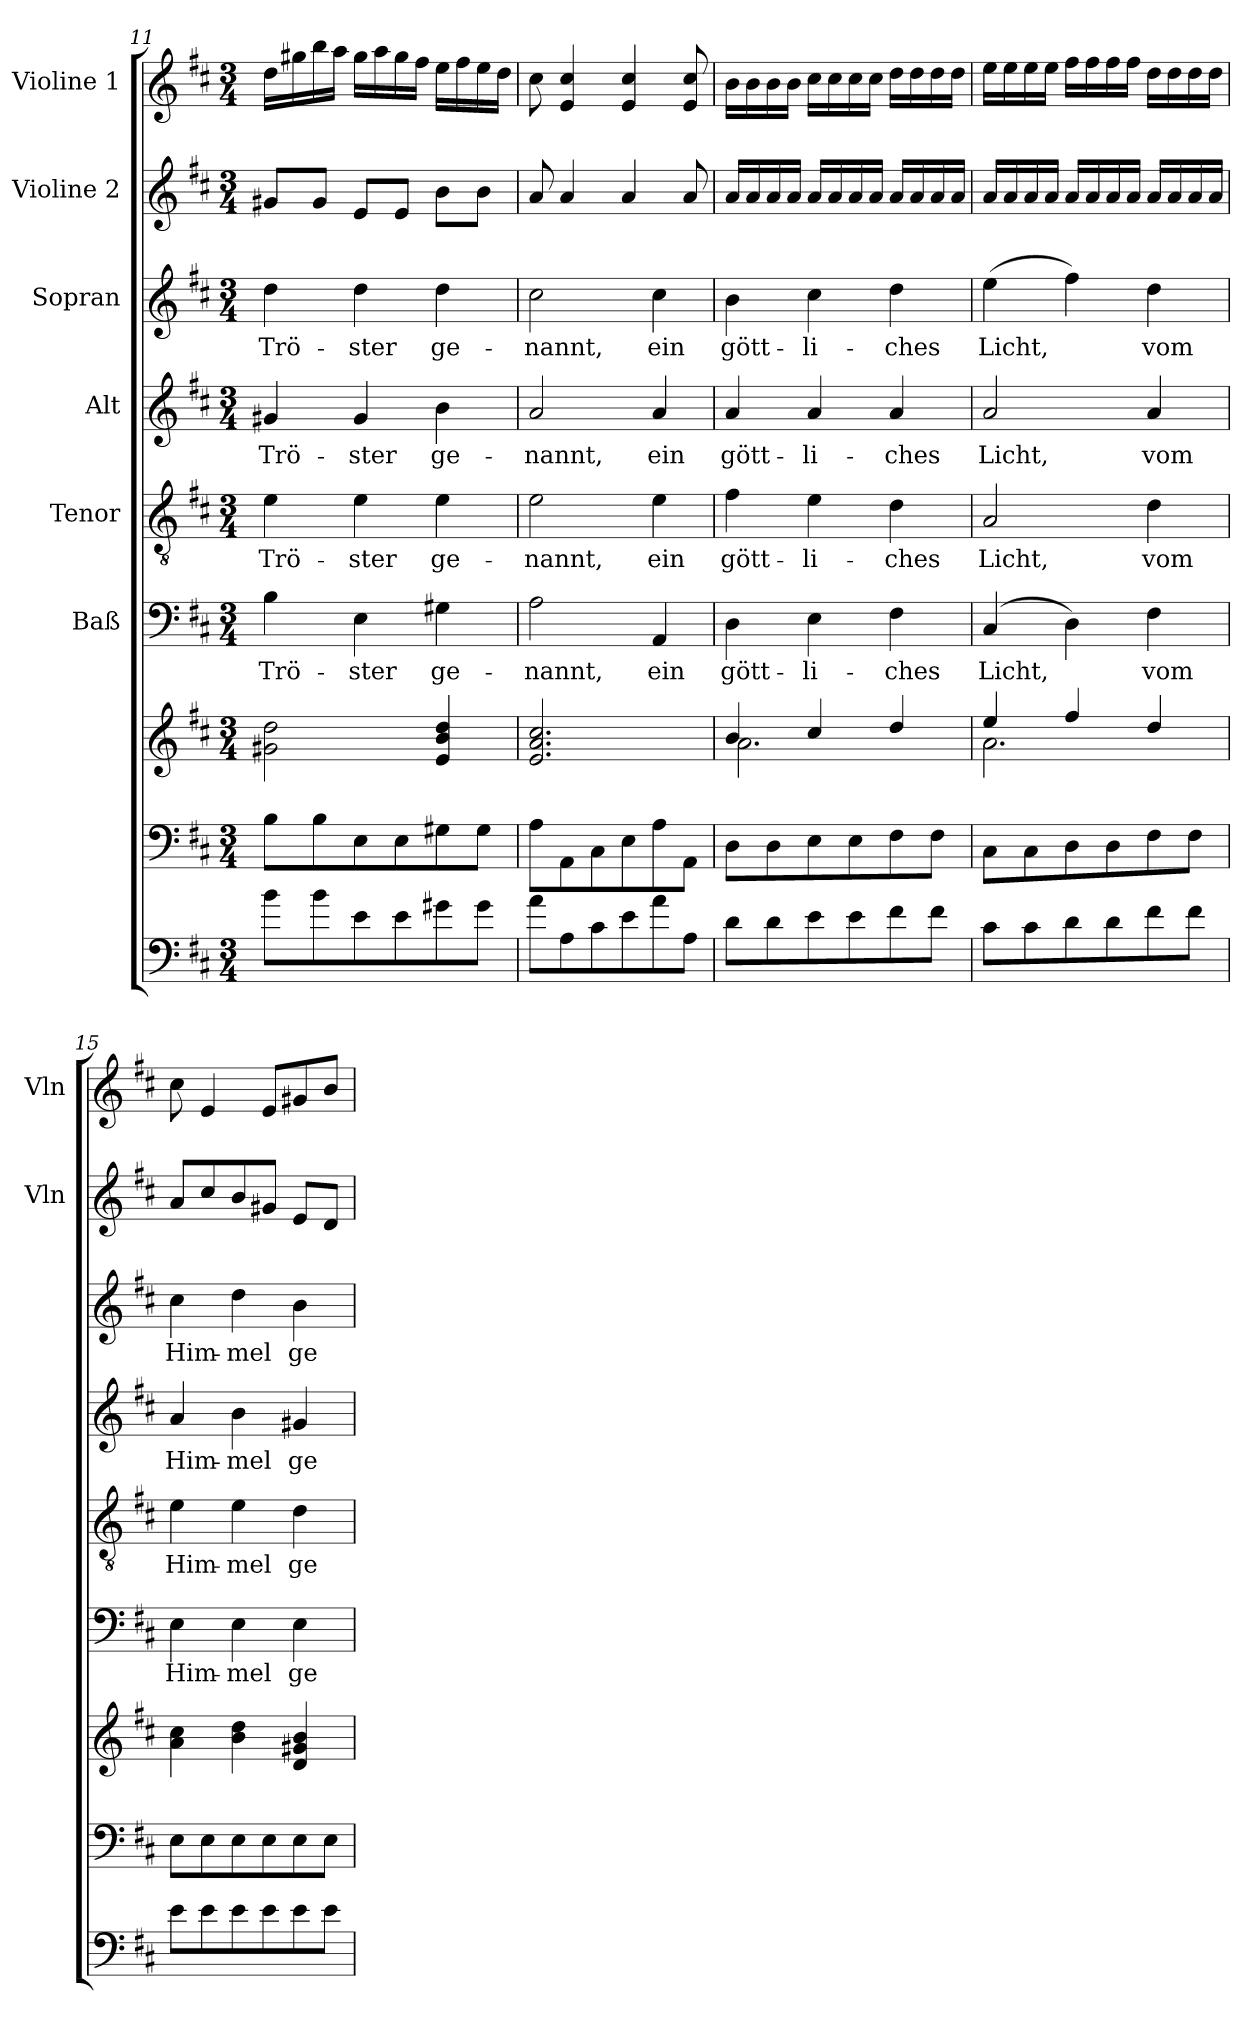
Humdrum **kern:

**kern	**kern	**kern	**kern	**text	**kern	**text	**kern	**text	**kern	**text	**kern	**kern
*part8	*part7	*part7	*part6	*part6	*part5	*part5	*part4	*part4	*part3	*part3	*part2	*part1
*staff9	*staff8	*staff7	*staff6	*staff6	*staff5	*staff5	*staff4	*staff4	*staff3	*staff3	*staff2	*staff1
*	*	*	*I"Baß	*	*I"Tenor	*	*I"Alt	*	*I"Sopran	*	*I"Violine 2	*I"Violine 1
*	*	*	*	*	*	*	*	*	*	*	*I'Vln	*I'Vln
*clefF4	*clefF4	*clefG2	*clefF4	*	*clefGv2	*	*clefG2	*	*clefG2	*	*clefG2	*clefG2
*ITrd7c12	*	*	*	*	*	*	*	*	*	*	*	*
*k[f#c#]	*k[f#c#]	*k[f#c#]	*k[f#c#]	*	*k[f#c#]	*	*k[f#c#]	*	*k[f#c#]	*	*k[f#c#]	*k[f#c#]
*D:	*D:	*D:	*D:	*	*D:	*	*D:	*	*D:	*	*D:	*D:
*M3/4	*M3/4	*M3/4	*M3/4	*	*M3/4	*	*M3/4	*	*M3/4	*	*M3/4	*M3/4
=11	=11	=11	=11	=11	=11	=11	=11	=11	=11	=11	=11	=11
!	!	!	!	!LO:LY:b	!	!LO:LY:b	!	!LO:LY:b	!	!LO:LY:b	!	!
8B\L	8B\L	2g#X\ 2dd\	4B\	Trö-	4e\	Trö-	4g#X/	Trö-	4dd\	Trö-	8g#X/L	16dd\LL
.	.	.	.	.	.	.	.	.	.	.	.	16gg#X\
8B\	8B\	.	.	.	.	.	.	.	.	.	8g#/J	16bb\
.	.	.	.	.	.	.	.	.	.	.	.	16aa\JJ
!	!	!	!	!LO:LY:b	!	!LO:LY:b	!	!LO:LY:b	!	!LO:LY:b	!	!
8E\	8E\	.	4E\	-ster	4e\	-ster	4g#/	-ster	4dd\	-ster	8e/L	16gg#\LL
.	.	.	.	.	.	.	.	.	.	.	.	16aa\
8E\	8E\	.	.	.	.	.	.	.	.	.	8e/J	16gg#\
.	.	.	.	.	.	.	.	.	.	.	.	16ff#\JJ
!	!	!	!	!LO:LY:b	!	!LO:LY:b	!	!LO:LY:b	!	!LO:LY:b	!	!
8G#X\	8G#X\	4e/ 4b/ 4dd/	4G#X\	ge-	4e\	ge-	4b\	ge-	4dd\	ge-	8b\L	16ee\LL
.	.	.	.	.	.	.	.	.	.	.	.	16ff#\
8G#\J	8G#\J	.	.	.	.	.	.	.	.	.	8b\J	16ee\
.	.	.	.	.	.	.	.	.	.	.	.	16dd\JJ
!!LO:PB:g=z
=12	=12	=12	=12	=12	=12	=12	=12	=12	=12	=12	=12	=12
!	!	!	!	!LO:LY:b	!	!LO:LY:b	!	!LO:LY:b	!	!LO:LY:b	!	!
8A\L	8A\L	2.e/ 2.a/ 2.cc#/	2A\	-nannt,	2e\	-nannt,	2a/	-nannt,	2cc#\	-nannt,	8a/	8cc#\
8AA\	8AA\	.	.	.	.	.	.	.	.	.	4a/	4e/ 4cc#/
8C#\	8C#\	.	.	.	.	.	.	.	.	.	.	.
8E\	8E\	.	.	.	.	.	.	.	.	.	4a/	4e/ 4cc#/
!	!	!	!	!LO:LY:b	!	!LO:LY:b	!	!LO:LY:b	!	!LO:LY:b	!	!
8A\	8A\	.	4AA/	ein	4e\	ein	4a/	ein	4cc#\	ein	.	.
8AA\J	8AA\J	.	.	.	.	.	.	.	.	.	8a/	8e/ 8cc#/
=13	=13	=13	=13	=13	=13	=13	=13	=13	=13	=13	=13	=13
*	*	*^	*	*	*	*	*	*	*	*	*	*
!	!	!	!	!	!LO:LY:b	!	!LO:LY:b	!	!LO:LY:b	!	!LO:LY:b	!	!
8D\L	8D\L	4b/	2.a\	4D\	gött-	4f#\	gött-	4a/	gött-	4b\	gött-	16a/LL	16b\LL
.	.	.	.	.	.	.	.	.	.	.	.	16a/	16b\
8D\	8D\	.	.	.	.	.	.	.	.	.	.	16a/	16b\
.	.	.	.	.	.	.	.	.	.	.	.	16a/JJ	16b\JJ
!	!	!	!	!	!LO:LY:b	!	!LO:LY:b	!	!LO:LY:b	!	!LO:LY:b	!	!
8E\	8E\	4cc#/	.	4E\	-li-	4e\	-li-	4a/	-li-	4cc#\	-li-	16a/LL	16cc#\LL
.	.	.	.	.	.	.	.	.	.	.	.	16a/	16cc#\
8E\	8E\	.	.	.	.	.	.	.	.	.	.	16a/	16cc#\
.	.	.	.	.	.	.	.	.	.	.	.	16a/JJ	16cc#\JJ
!	!	!	!	!	!LO:LY:b	!	!LO:LY:b	!	!LO:LY:b	!	!LO:LY:b	!	!
8F#\	8F#\	4dd/	.	4F#\	-ches	4d\	-ches	4a/	-ches	4dd\	-ches	16a/LL	16dd\LL
.	.	.	.	.	.	.	.	.	.	.	.	16a/	16dd\
8F#\J	8F#\J	.	.	.	.	.	.	.	.	.	.	16a/	16dd\
.	.	.	.	.	.	.	.	.	.	.	.	16a/JJ	16dd\JJ
=14	=14	=14	=14	=14	=14	=14	=14	=14	=14	=14	=14	=14	=14
!	!	!	!	!	!LO:LY:b	!	!LO:LY:b	!	!LO:LY:b	!	!LO:LY:b	!	!
8C#\L	8C#\L	4ee/	2.a\	(4C#/	Licht,	2A/	Licht,	2a/	Licht,	(>4ee\	Licht,	16a/LL	16ee\LL
.	.	.	.	.	.	.	.	.	.	.	.	16a/	16ee\
8C#\	8C#\	.	.	.	.	.	.	.	.	.	.	16a/	16ee\
.	.	.	.	.	.	.	.	.	.	.	.	16a/JJ	16ee\JJ
8D\	8D\	4ff#/	.	4D\)	.	.	.	.	.	4ff#\)	.	16a/LL	16ff#\LL
.	.	.	.	.	.	.	.	.	.	.	.	16a/	16ff#\
8D\	8D\	.	.	.	.	.	.	.	.	.	.	16a/	16ff#\
.	.	.	.	.	.	.	.	.	.	.	.	16a/JJ	16ff#\JJ
!	!	!	!	!	!LO:LY:b	!	!LO:LY:b	!	!LO:LY:b	!	!LO:LY:b	!	!
8F#\	8F#\	4dd/	.	4F#\	vom	4d\	vom	4a/	vom	4dd\	vom	16a/LL	16dd\LL
.	.	.	.	.	.	.	.	.	.	.	.	16a/	16dd\
8F#\J	8F#\J	.	.	.	.	.	.	.	.	.	.	16a/	16dd\
.	.	.	.	.	.	.	.	.	.	.	.	16a/JJ	16dd\JJ
*	*	*v	*v	*	*	*	*	*	*	*	*	*	*
=15	=15	=15	=15	=15	=15	=15	=15	=15	=15	=15	=15	=15
!	!	!	!	!LO:LY:b	!	!LO:LY:b	!	!LO:LY:b	!	!LO:LY:b	!	!
8E\L	8E\L	4a\ 4cc#\	4E\	Him-	4e\	Him-	4a/	Him-	4cc#\	Him-	8a/L	8cc#\
8E\	8E\	.	.	.	.	.	.	.	.	.	8cc#/	4e/
!	!	!	!	!LO:LY:b	!	!LO:LY:b	!	!LO:LY:b	!	!LO:LY:b	!	!
8E\	8E\	4b\ 4dd\	4E\	-mel	4e\	-mel	4b\	-mel	4dd\	-mel	8b/	.
8E\	8E\	.	.	.	.	.	.	.	.	.	8g#X/J	8e/L
!	!	!	!	!LO:LY:b	!	!LO:LY:b	!	!LO:LY:b	!	!LO:LY:b	!	!
8E\	8E\	4d/ 4g#X/ 4b/	4E\	ge-	4d\	ge-	4g#X/	ge-	4b\	ge-	8e/L	8g#X/
8E\J	8E\J	.	.	.	.	.	.	.	.	.	8d/J	8b/J
=	=	=	=	=	=	=	=	=	=	=	=	=
*-	*-	*-	*-	*-	*-	*-	*-	*-	*-	*-	*-	*-
